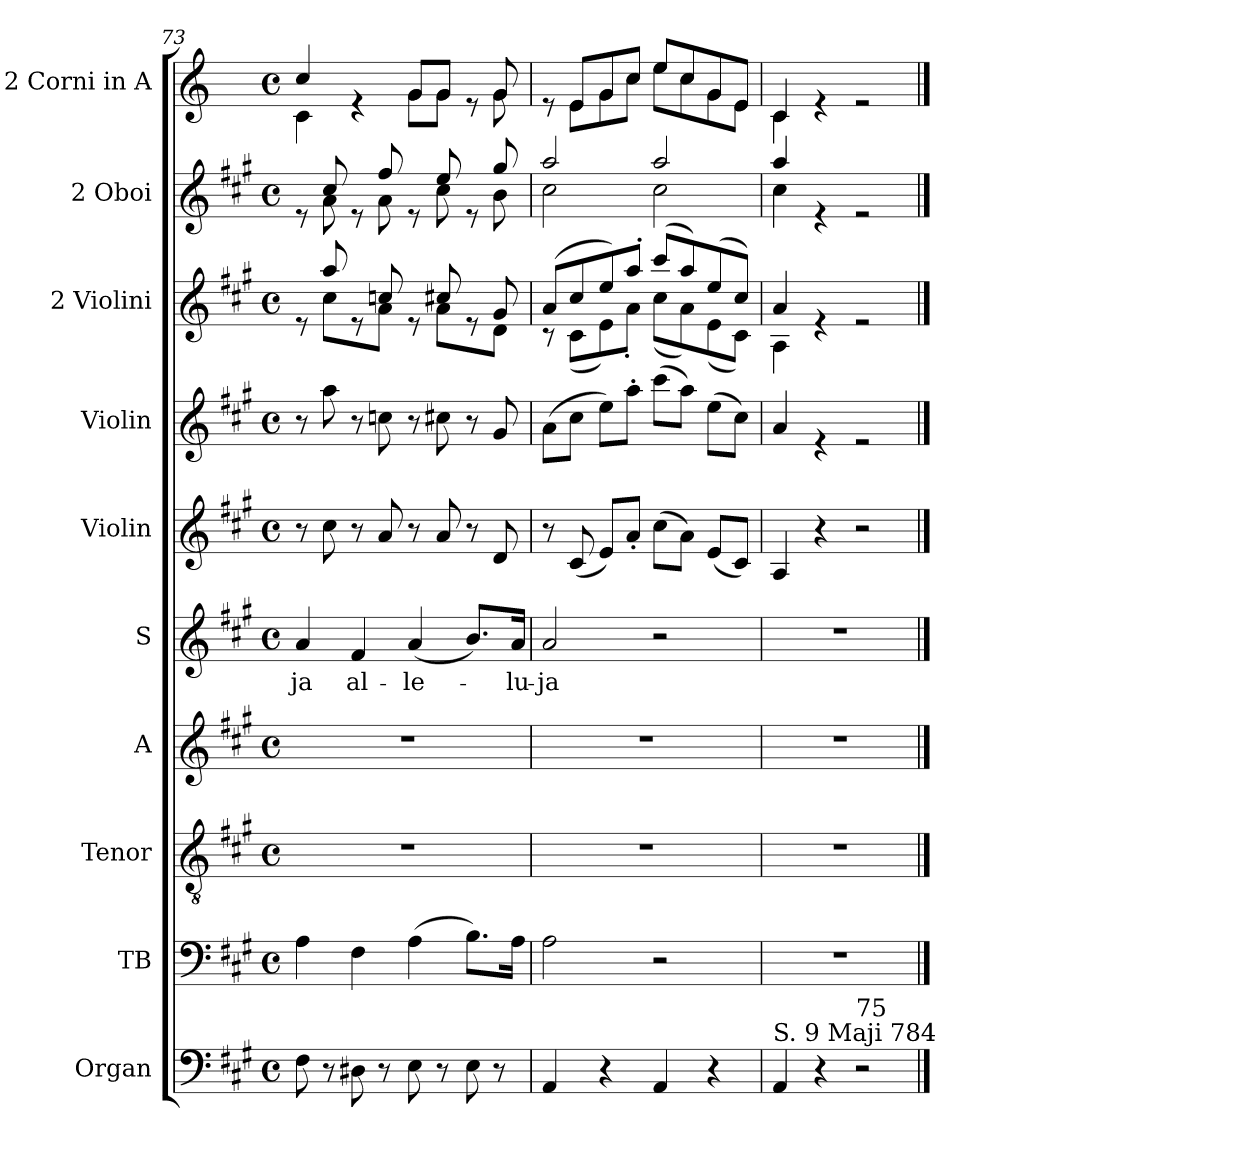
**kern	**kern	**kern	**kern	**kern	**text	**kern	**kern	**kern	**kern	**kern
*part10	*part9	*part8	*part7	*part6	*part6	*part5	*part4	*part3	*part2	*part1
*staff10	*staff9	*staff8	*staff7	*staff6	*staff6	*staff5	*staff4	*staff3	*staff2	*staff1
*I"Organ	*I"TB	*I"Tenor	*I"A	*I"S	*	*I"Violin	*I"Violin	*I"2 Violini	*I"2 Oboi	*I"2 Corni in A
*	*	*I'T	*I'A	*	*	*I'Vln.	*I'Vln.	*I'V	*I'O	*I'C
*clefF4	*clefF4	*clefGv2	*clefG2	*clefG2	*	*clefG2	*clefG2	*clefG2	*clefG2	*clefG2
*	*	*	*	*	*	*	*	*	*	*ITrd2c3
*k[f#c#g#]	*k[f#c#g#]	*k[f#c#g#]	*k[f#c#g#]	*k[f#c#g#]	*	*k[f#c#g#]	*k[f#c#g#]	*k[f#c#g#]	*k[f#c#g#]	*k[f#c#g#]
*M4/4	*M4/4	*M4/4	*M4/4	*M4/4	*	*M4/4	*M4/4	*M4/4	*M4/4	*M4/4
*met(c)	*met(c)	*met(c)	*met(c)	*met(c)	*	*met(c)	*met(c)	*met(c)	*met(c)	*met(c)
=73	=73	=73	=73	=73	=73	=73	=73	=73	=73	=73
!	!	!	!	!	!LO:LY:b	!	!	!	!	!
*	*	*	*	*	*	*	*	*^	*^	*^
8F#\	4A\	1r	1r	4a/	-ja	8r	8r	8re	8ryy	8re	8ryy	4a/	4A\
8r	.	.	.	.	.	8cc#\	8aa\	8aa/	8cc#\L	8cc#/	8a\	.	.
!	!	!	!	!	!LO:LY:b	!	!	!	!	!	!	!	!
8D#X\	4F#\	.	.	4f#/	al-	8r	8r	8re	8ryy	8re	8ryy	4re	4ryy
8r	.	.	.	.	.	8a/	8ccn\	8ccn/	8a\J	8ff#/	8a\	.	.
!	!	!	!	!	!LO:LY:b	!	!	!	!	!	!	!	!
8E\	(4A\	.	.	(4a/	-le-	8r	8r	8re	8ryy	8re	8ryy	8e/L	8e\L
8r	.	.	.	.	.	8a/	8cc#X\	8cc#X/	8a\L	8ee/	8cc#\	8e/J	8e\J
8E\	8.B\L)	.	.	8.b/L)	.	8r	8r	8re	8ryy	8re	8ryy	8re	8ryy
8r	.	.	.	.	.	8d/	8g#/	8g#/	8d\J	8gg#/	8b\	8e/	8e\
!	!	!	!	!	!LO:LY:b	!	!	!	!	!	!	!	!
.	16A\Jk	.	.	16a/Jk	-lu-	.	.	.	.	.	.	.	.
=74	=74	=74	=74	=74	=74	=74	=74	=74	=74	=74	=74	=74	=74
!	!	!	!	!	!LO:LY:b	!	!	!	!	!	!	!	!
4AA/	2A\	1r	1r	2a/	-ja	8r	(8a\L	(8a/L	8r	2aa/	2cc#\	8re	8ryy
.	.	.	.	.	.	(8c#/	8cc#\J	8cc#/	(8c#\L	.	.	8c#/L	8c#\L
4r	.	.	.	.	.	8e/L)	8ee\L)	8ee/)	8e\)	.	.	8e/	8e\
.	.	.	.	.	.	8a'/J	8aa'\J	8aa'/J	8a'\J	.	.	8a/J	8a\J
4AA/	2r	.	.	2r	.	(8cc#\L	(8ccc#\L	(8ccc#/L	(8cc#\L	2aa/	2cc#\	8cc#/L	8cc#\L
.	.	.	.	.	.	8a\J)	8aa\J)	8aa/)	8a\)	.	.	8a/	8a\
4r	.	.	.	.	.	(8e/L	(8ee\L	(8ee/	(8e\	.	.	8e/	8e\
.	.	.	.	.	.	8c#/J)	8cc#\J)	8cc#/J)	8c#\J)	.	.	8c#/J	8c#\J
=75	=75	=75	=75	=75	=75	=75	=75	=75	=75	=75	=75	=75	=75
!LO:TX:a:t=S. 9 Maji 784	!	!	!	!	!	!	!	!	!	!	!	!	!
4AA/	1r	1r	1r	1r	.	4A/	4a/	4a/	4A\	4aa/	4cc#\	4A/	4A\
4r	.	.	.	.	.	4r	4re	4re	2.ryy	4re	2.ryy	4re	2.ryy
!LO:TX:a:t=75	!	!	!	!	!	!	!	!	!	!	!	!	!
2r	.	.	.	.	.	2r	2re	2re	.	2re	.	2re	.
*	*	*	*	*	*	*	*	*v	*v	*	*	*v	*v
*	*	*	*	*	*	*	*	*	*v	*v	*
==	==	==	==	==	==	==	==	==	==	==
*-	*-	*-	*-	*-	*-	*-	*-	*-	*-	*-
